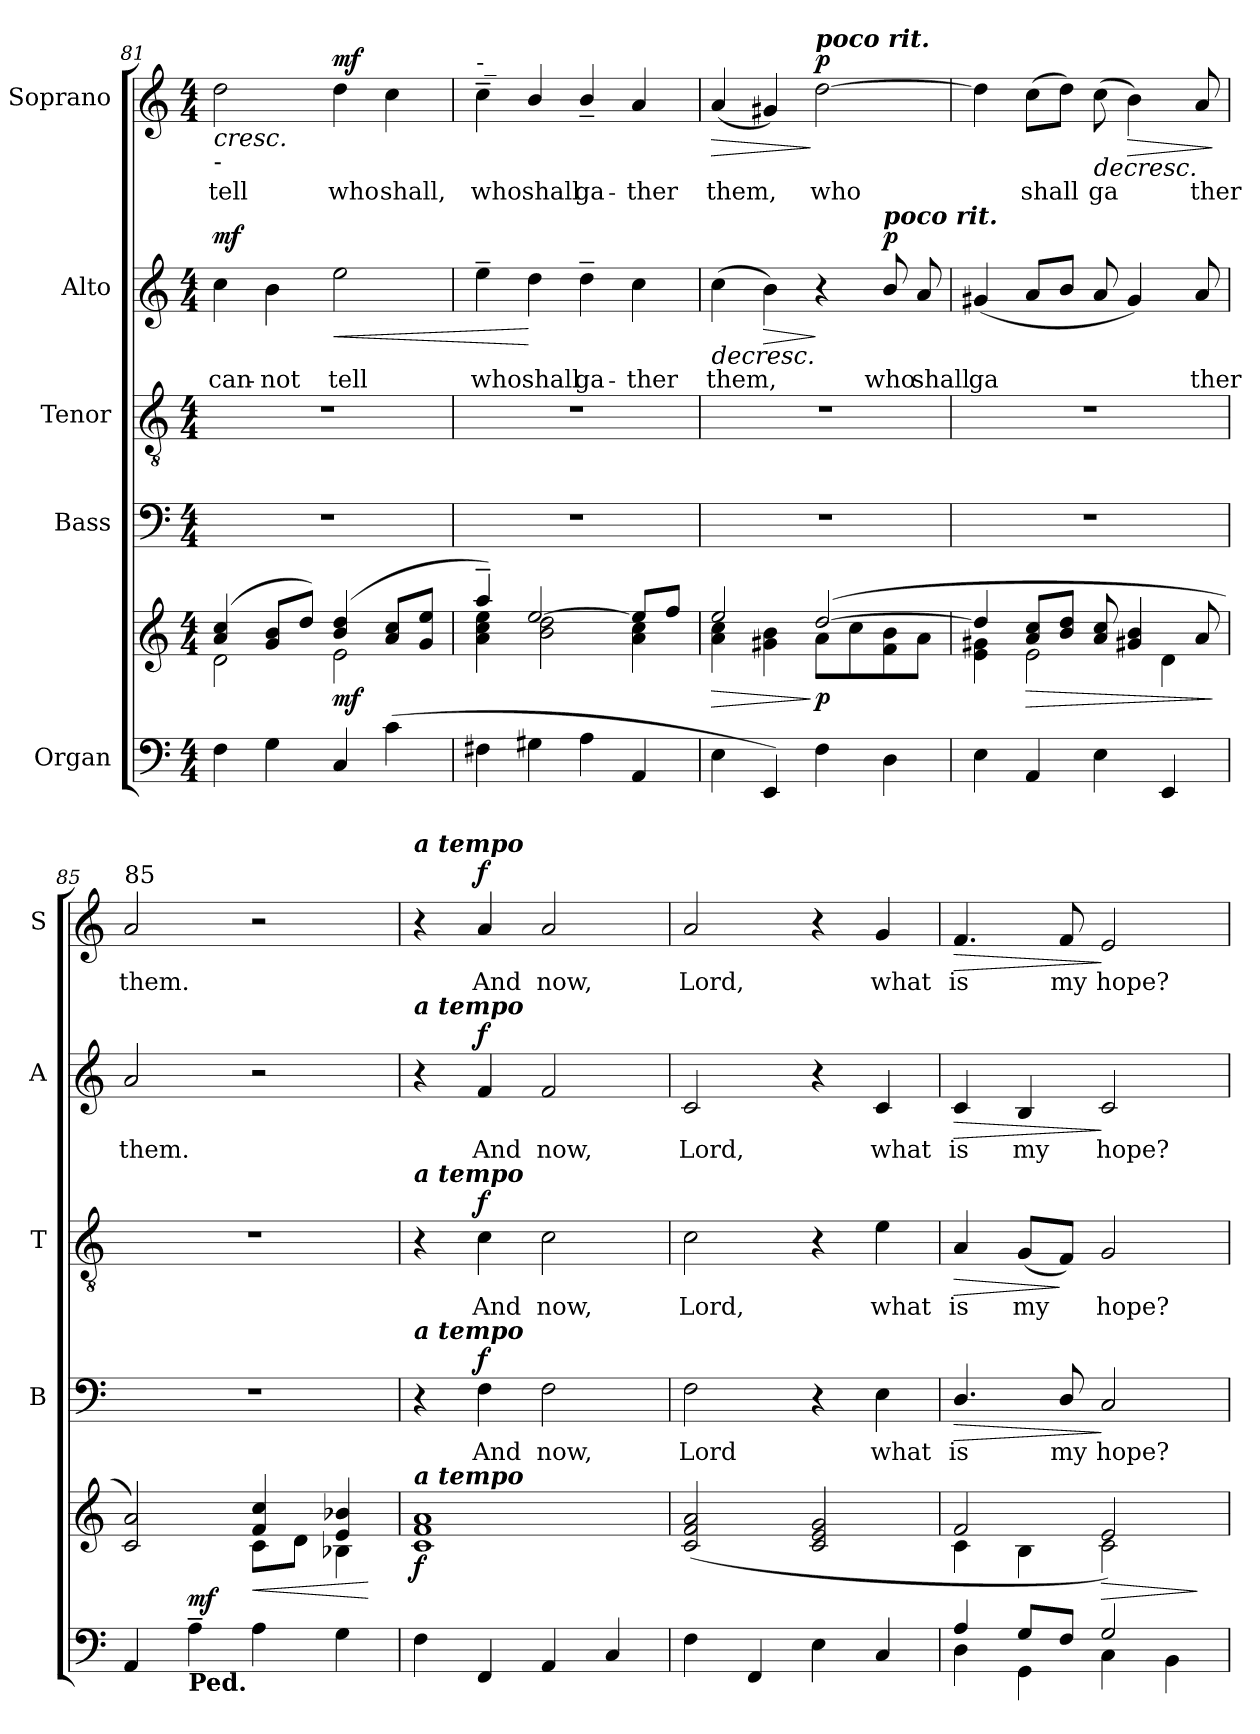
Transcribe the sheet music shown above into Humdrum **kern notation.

**kern	**kern	**dynam	**kern	**text	**dynam	**kern	**text	**dynam	**kern	**text	**dynam	**kern	**text	**dynam
*part5	*part5	*part5	*part4	*part4	*part4	*part3	*part3	*part3	*part2	*part2	*part2	*part1	*part1	*part1
*staff6	*staff5	*staff5/6	*staff4	*staff4	*staff4	*staff3	*staff3	*staff3	*staff2	*staff2	*staff2	*staff1	*staff1	*staff1
*I"Organ	*	*	*I"Bass	*	*	*I"Tenor	*	*	*I"Alto	*	*	*I"Soprano	*	*
*	*	*	*I'B	*	*	*I'T	*	*	*I'A	*	*	*I'S	*	*
!!LO:PB:g=z
*clefF4	*clefG2	*	*clefF4	*	*	*clefGv2	*	*	*clefG2	*	*	*clefG2	*	*
*k[]	*k[]	*	*k[]	*	*	*k[]	*	*	*k[]	*	*	*k[]	*	*
*C:	*C:	*	*C:	*	*	*C:	*	*	*C:	*	*	*C:	*	*
*M4/4	*M4/4	*	*M4/4	*	*	*M4/4	*	*	*M4/4	*	*	*M4/4	*	*
=81	=81	=81	=81	=81	=81	=81	=81	=81	=81	=81	=81	=81	=81	=81
*	*^	*	*	*	*	*	*	*	*	*	*	*	*	*
!	!	!	!	!	!	!	!	!	!	!	!	!	!LO:TX:b:t=-	!	!
!	!	!	!	!	!	!	!	!	!	!	!LO:LY:b	!LO:DY:a	!	!LO:LY:b	!LO:HP:b
4F\	(>4a/ 4cc/	2d\	.	1r	.	.	1r	.	.	4cc\	can-	mf	2dd\	tell	<
!	!	!	!	!	!	!	!	!	!	!	!LO:LY:b	!	!	!	!
4G\	8g/ 8b/L	.	.	.	.	.	.	.	.	4b\	-not	.	.	.	.
.	8dd/J)	.	.	.	.	.	.	.	.	.	.	.	.	.	.
!	!	!	!LO:DY:b	!	!	!	!	!	!	!	!LO:LY:b	!LO:HP:b	!	!LO:LY:b	!LO:DY:b
4C/	(>4b/ 4dd/	2e\	mf	.	.	.	.	.	.	2ee\	tell	<	4dd\	who	mf
!	!	!	!	!	!	!	!	!	!	!	!	!	!	!LO:LY:b	!
(>4c\	8a/ 8cc/L	.	.	.	.	.	.	.	.	.	.	.	4cc\	shall,	[
.	8g/ 8ee/J	.	.	.	.	.	.	.	.	.	.	.	.	.	.
=82	=82	=82	=82	=82	=82	=82	=82	=82	=82	=82	=82	=82	=82	=82	=82
!	!	!	!	!	!	!	!	!	!	!	!	!	!LO:TX:a:t=-_	!	!
!	!	!	!	!	!	!	!	!	!	!	!LO:LY:b	!	!	!LO:LY:b	!
4F#X\	4aa~>/)	4a\ 4cc\ 4ee\	.	1r	.	.	1r	.	.	4ee~>\	who	.	4cc~>\	who	.
!	!	!	!	!	!	!	!	!	!	!	!LO:LY:b	!	!	!LO:LY:b	!
4G#X\	[>2ee/	2b\ 2dd\	.	.	.	.	.	.	.	4dd\	shall	[	4b/	shall	.
!	!	!	!	!	!	!	!	!	!	!	!LO:LY:b	!	!	!LO:LY:b	!
4A\	.	.	.	.	.	.	.	.	.	4dd~>\	ga-	.	4b~>/	ga-	.
!	!	!	!	!	!	!	!	!	!	!	!LO:LY:b	!	!	!LO:LY:b	!
4AA/	8ee/L]	4a\ 4cc\	.	.	.	.	.	.	.	4cc\	-ther	.	4a/	-ther	.
.	8ff/J	.	.	.	.	.	.	.	.	.	.	.	.	.	.
=83	=83	=83	=83	=83	=83	=83	=83	=83	=83	=83	=83	=83	=83	=83	=83
!	!	!	!LO:HP:b	!	!	!	!	!	!	!	!LO:LY:b	!LO:HP:b	!	!LO:LY:b	!LO:HP:b
4E\	2ee/)	4a\ 4cc\	>	1r	.	.	1r	.	.	(>4cc\	them,	>	(<4a/	them,	>
!	!	!	!	!	!	!	!	!	!	!	!	!LO:HP:b	!	!	!
4EE/)	.	4g#X\ 4b\	.	.	.	.	.	.	.	4b\)	.	>	4g#X/)	.	.
!	!	!	!	!	!	!	!	!	!	!	!	!	!LO:TX:a:Bi:t=poco rit.	!	!
!	!	!	!LO:DY:n=1:b	!	!	!	!	!	!	!	!	!	!	!LO:LY:b	!LO:DY:n=1:b
(>4F\	(>[>2dd/	8a\L	] p	.	.	.	.	.	.	4r	.	] ]	[2dd\	who	] p
.	.	8cc\	.	.	.	.	.	.	.	.	.	.	.	.	.
!	!	!	!	!	!	!	!	!	!	!LO:TX:a:Bi:t=poco rit.	!	!	!	!	!
!	!	!	!	!	!	!	!	!	!	!	!LO:LY:b	!LO:DY:b	!	!	!
4D\	.	8f\ 8b\	.	.	.	.	.	.	.	8b/	who	p	.	.	.
!	!	!	!	!	!	!	!	!	!	!	!LO:LY:b	!	!	!	!
.	.	8a\J	.	.	.	.	.	.	.	8a/	shall	.	.	.	.
=84	=84	=84	=84	=84	=84	=84	=84	=84	=84	=84	=84	=84	=84	=84	=84
!	!	!	!	!	!	!	!	!	!	!	!LO:LY:b	!	!	!	!
4E\	4dd/]	4e\ 4g#X\	.	1r	.	.	1r	.	.	(<4g#X/	ga­	.	4dd\]	.	.
!	!	!	!LO:HP:b	!	!	!	!	!	!	!	!	!	!	!LO:LY:b	!
4AA/	8a/ 8cc/L	2e\	>	.	.	.	.	.	.	8a/L	.	.	(>8cc\L	shall	.
.	8b/ 8dd/J	.	.	.	.	.	.	.	.	8b/J	.	.	8dd\J)	.	.
!	!	!	!	!	!	!	!	!	!	!	!	!	!	!LO:LY:b	!LO:HP:b
4E\	8a/ 8cc/	.	.	.	.	.	.	.	.	8a/	.	.	(>8cc\	ga­	>
!	!	!	!	!	!	!	!	!	!	!	!	!	!	!	!LO:HP:b
.	4g#X/ 4b/	.	.	.	.	.	.	.	.	4g#/)	.	.	4b\)	.	>
4EE/	.	4d\	.	.	.	.	.	.	.	.	.	.	.	.	.
!	!	!	!	!	!	!	!	!	!	!	!LO:LY:b	!	!	!LO:LY:b	!
.	8a/	.	.	.	.	.	.	.	.	8a/	ther	.	8a/	ther	.
*	*v	*v	*	*	*	*	*	*	*	*	*	*	*	*	*
.	.	]	.	.	.	.	.	.	.	.	.	.	.	] ]
=85	=85	=85	=85	=85	=85	=85	=85	=85	=85	=85	=85	=85	=85	=85
*	*^	*	*	*	*	*	*	*	*	*	*	*	*	*
!	!	!	!	!	!	!	!	!	!	!	!	!	!LO:TX:a:t=85	!	!
!	!	!	!	!	!	!	!	!	!	!	!LO:LY:b	!	!	!LO:LY:b	!
4AA/	2c/ 2a/)	2ryy	.	1r	.	.	1r	.	.	2a/	them.	.	2a/	them.	.
!LO:TX:b:B:t=Ped.	!	!	!	!	!	!	!	!	!	!	!	!	!	!	!
!	!	!	!LO:DY:a=2	!	!	!	!	!	!	!	!	!	!	!	!
4A~>\	.	.	mf	.	.	.	.	.	.	.	.	.	.	.	.
!	!	!	!LO:HP:b	!	!	!	!	!	!	!	!	!	!	!	!
4A\	4f/ 4cc/	8c\L	<	.	.	.	.	.	.	2r	.	.	2r	.	.
.	.	8d\J	.	.	.	.	.	.	.	.	.	.	.	.	.
4G\	4e/ 4b-X/	4B-X\	.	.	.	.	.	.	.	.	.	.	.	.	.
*	*v	*v	*	*	*	*	*	*	*	*	*	*	*	*	*
.	.	[	.	.	.	.	.	.	.	.	.	.	.	.
!!LO:LB:g=z
=86	=86	=86	=86	=86	=86	=86	=86	=86	=86	=86	=86	=86	=86	=86
*^	*^	*	*	*	*	*	*	*	*	*	*	*	*	*
!	!	!	!	!	!	!	!	!	!	!	!	!	!	!LO:TX:a:Bi:t=a tempo	!	!
!	!	!	!	!	!	!	!	!	!	!	!LO:TX:a:Bi:t=a tempo	!	!	!	!	!
!	!	!	!	!	!	!	!	!LO:TX:a:Bi:t=a tempo	!	!	!	!	!	!	!	!
!	!	!	!	!	!LO:TX:a:Bi:t=a tempo	!	!	!	!	!	!	!	!	!	!	!
!	!	!LO:TX:a:Bi:t=a tempo	!	!	!	!	!	!	!	!	!	!	!	!	!	!
!	!	!	!	!LO:DY:b	!	!	!	!	!	!	!	!	!	!	!	!
4F\	1ryy	1f 1a	1c	f	4r	.	.	4r	.	.	4r	.	.	4r	.	.
!	!	!	!	!	!	!LO:LY:b	!LO:DY:b	!	!LO:LY:b	!LO:DY:b	!	!LO:LY:b	!LO:DY:b	!	!LO:LY:b	!LO:DY:b
4FF/	.	.	.	.	4F\	And	f	4c\	And	f	4f/	And	f	4a/	And	f
!	!	!	!	!	!	!LO:LY:b	!	!	!LO:LY:b	!	!	!LO:LY:b	!	!	!LO:LY:b	!
4AA/	.	.	.	.	2F\	now,	.	2c\	now,	.	2f/	now,	.	2a/	now,	.
4C/	.	.	.	.	.	.	.	.	.	.	.	.	.	.	.	.
=87	=87	=87	=87	=87	=87	=87	=87	=87	=87	=87	=87	=87	=87	=87	=87	=87
!	!	!	!	!	!	!LO:LY:b	!	!	!LO:LY:b	!	!	!LO:LY:b	!	!	!LO:LY:b	!
4F\	2ryy	(>2c/ 2f/ 2a/	2ryy	.	2F\	Lord	.	2c\	Lord,	.	2c/	Lord,	.	2a/	Lord,	.
4FF/	.	.	.	.	.	.	.	.	.	.	.	.	.	.	.	.
4E\	2ryy	2c/ 2e/ 2g/	2ryy	.	4r	.	.	4r	.	.	4r	.	.	4r	.	.
!	!	!	!	!	!	!LO:LY:b	!	!	!LO:LY:b	!	!	!LO:LY:b	!	!	!LO:LY:b	!
4C/	.	.	.	.	4E\	what	.	4e\	what	.	4c/	what	.	4g/	what	.
=88	=88	=88	=88	=88	=88	=88	=88	=88	=88	=88	=88	=88	=88	=88	=88	=88
!	!	!	!	!	!	!LO:LY:b	!LO:HP:b	!	!LO:LY:b	!LO:HP:b	!	!LO:LY:b	!LO:HP:b	!	!LO:LY:b	!LO:HP:b
4A/	4D\	2f/	4c\	.	4.D/	is	>	4A/	is	>	4c/	is	>	4.f/	is	>
!	!	!	!	!	!	!	!	!	!LO:LY:b	!	!	!LO:LY:b	!	!	!	!
8G/L	4GG\	.	4B\	.	.	.	.	(<8G/L	my	.	4B/	my	.	.	.	.
!	!	!	!	!	!	!LO:LY:b	!	!	!	!	!	!	!	!	!LO:LY:b	!
8F/J	.	.	.	.	8D/	my	.	8F/J)	.	]	.	.	.	8f/	my	.
!	!	!	!	!LO:HP:b	!	!LO:LY:b	!	!	!LO:LY:b	!	!	!LO:LY:b	!	!	!LO:LY:b	!
2G/	4C\	2e/)	2c\	>	2C/	hope?	]	2G/	hope?	.	2c/	hope?	]	2e/	hope?	]
.	4BB\	.	.	.	.	.	.	.	.	.	.	.	.	.	.	.
*v	*v	*	*	*	*	*	*	*	*	*	*	*	*	*	*	*
*	*v	*v	*	*	*	*	*	*	*	*	*	*	*	*	*
.	.	]	.	.	.	.	.	.	.	.	.	.	.	.
=	=	=	=	=	=	=	=	=	=	=	=	=	=	=
*-	*-	*-	*-	*-	*-	*-	*-	*-	*-	*-	*-	*-	*-	*-
